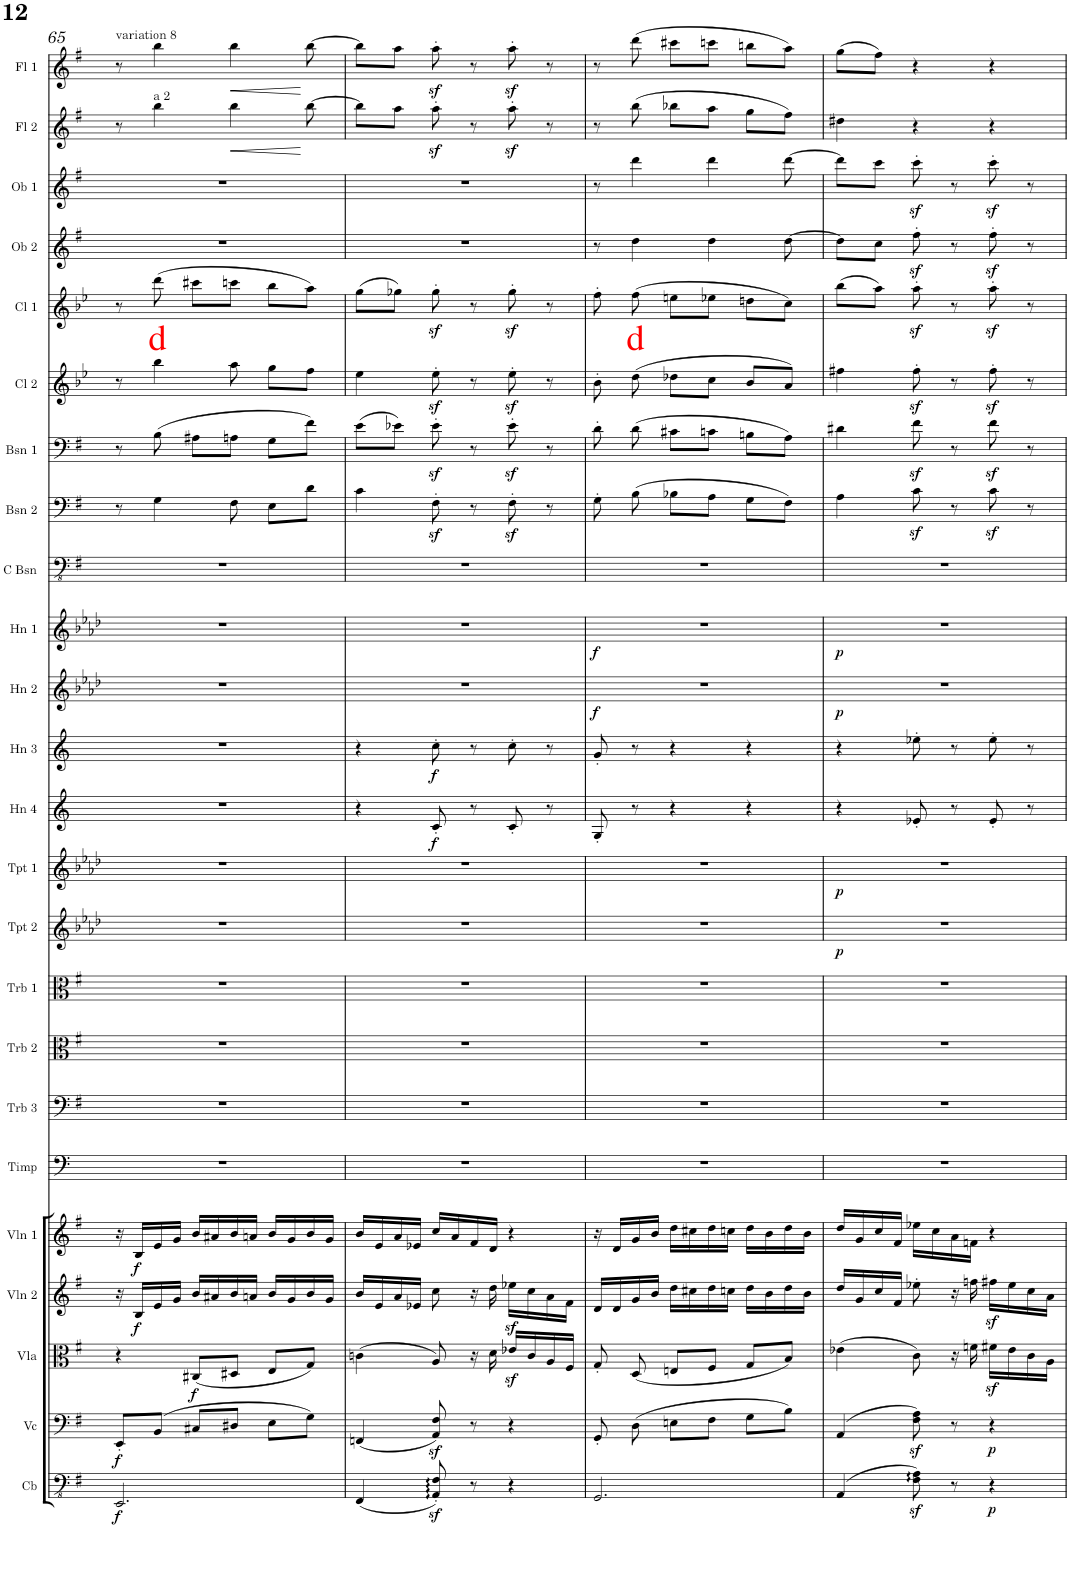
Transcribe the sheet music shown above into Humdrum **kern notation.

**kern	**dynam	**kern	**dynam	**kern	**dynam	**kern	**dynam	**kern	**dynam	**kern	**kern	**kern	**kern	**kern	**dynam	**kern	**dynam	**kern	**dynam	**kern	**dynam	**kern	**dynam	**kern	**dynam	**kern	**kern	**kern	**kern	**kern	**text	**kern	**kern	**kern	**dynam	**kern	**dynam
*part24	*part24	*part23	*part23	*part22	*part22	*part21	*part21	*part20	*part20	*part19	*part18	*part17	*part16	*part15	*part15	*part14	*part14	*part13	*part13	*part12	*part12	*part11	*part11	*part10	*part10	*part9	*part8	*part7	*part6	*part5	*part5	*part4	*part3	*part2	*part2	*part1	*part1
*staff24	*staff24	*staff23	*staff23	*staff22	*staff22	*staff21	*staff21	*staff20	*staff20	*staff19	*staff18	*staff17	*staff16	*staff15	*staff15	*staff14	*staff14	*staff13	*staff13	*staff12	*staff12	*staff11	*staff11	*staff10	*staff10	*staff9	*staff8	*staff7	*staff6	*staff5	*staff5	*staff4	*staff3	*staff2	*staff2	*staff1	*staff1
*I"Contrabass	*	*I"Violoncello	*	*I"Viola	*	*I"Violin 2	*	*I"Violin 1	*	*I"Timpani	*I"Trombone 3	*I"Trombone 2	*I"Trombone 1	*I"E Trumpet 2	*	*I"E Trumpet 1	*	*I"C Horn 4	*	*I"C Horn 3	*	*I"E Horn 2	*	*I"E Horn 1	*	*I"Contrabassoon	*I"Bassoon 2	*I"Bassoon 1	*I"A Clarinet 2	*I"A Clarinet 1	*	*I"Oboe 2	*I"Oboe 1	*I"Flute 2	*	*I"Flute 1	*
*I'Cb	*	*I'Vc	*	*I'Vla	*	*I'Vln 2	*	*I'Vln 1	*	*I'Timp	*I'Trb 3	*I'Trb 2	*I'Trb 1	*I'Tpt 2	*	*I'Tpt 1	*	*I'Hn 4	*	*I'Hn 3	*	*I'Hn 2	*	*I'Hn 1	*	*I'C Bsn	*I'Bsn 2	*I'Bsn 1	*I'Cl 2	*I'Cl 1	*	*I'Ob 2	*I'Ob 1	*I'Fl 2	*	*I'Fl 1	*
!!LO:PB:g=z
*clefFv4	*	*clefF4	*	*clefC3	*	*clefG2	*	*clefG2	*	*clefF4	*clefF4	*clefC3	*clefC3	*clefG2	*	*clefG2	*	*clefG2	*	*clefG2	*	*clefG2	*	*clefG2	*	*clefFv4	*clefF4	*clefF4	*clefG2	*clefG2	*	*clefG2	*clefG2	*clefG2	*	*clefG2	*
*Trd7c12	*	*	*	*	*	*	*	*	*	*	*	*	*	*Trd-2c-4	*	*Trd-2c-4	*	*Trd7c12	*	*Trd7c12	*	*Trd5c8	*	*Trd5c8	*	*	*	*	*Trd2c3	*Trd2c3	*	*	*	*	*	*	*
*k[f#]	*	*k[f#]	*	*k[f#]	*	*k[f#]	*	*k[f#]	*	*k[]	*k[f#]	*k[f#]	*k[f#]	*k[b-e-a-d-]	*	*k[b-e-a-d-]	*	*k[]	*	*k[]	*	*k[b-e-a-d-]	*	*k[b-e-a-d-]	*	*k[f#]	*k[f#]	*k[f#]	*k[b-e-]	*k[b-e-]	*	*k[f#]	*k[f#]	*k[f#]	*	*k[f#]	*
*M3/4	*	*M3/4	*	*M3/4	*	*M3/4	*	*M3/4	*	*M3/4	*M3/4	*M3/4	*M3/4	*M3/4	*	*M3/4	*	*M3/4	*	*M3/4	*	*M3/4	*	*M3/4	*	*M3/4	*M3/4	*M3/4	*M3/4	*M3/4	*	*M3/4	*M3/4	*M3/4	*	*M3/4	*
=65	=65	=65	=65	=65	=65	=65	=65	=65	=65	=65	=65	=65	=65	=65	=65	=65	=65	=65	=65	=65	=65	=65	=65	=65	=65	=65	=65	=65	=65	=65	=65	=65	=65	=65	=65	=65	=65
!	!	!	!	!	!	!	!	!	!	!	!	!	!	!	!	!	!	!	!	!	!	!	!	!	!	!	!	!	!	!	!	!	!	!	!	!LO:TX:a:t=variation 8	!
!	!LO:DY:b	!	!LO:DY:b	!	!	!	!	!	!	!	!	!	!	!	!	!	!	!	!	!	!	!	!	!	!	!	!	!	!	!	!	!	!	!	!	!	!
2.EEE/	f	8EE'/L	f	4r	.	16r	.	16r	.	2.r	2.r	2.r	2.r	2.r	.	2.r	.	2.r	.	2.r	.	2.r	.	2.r	.	2.r	8r	8r	8r	8r	.	2.r	2.r	8r	.	8r	.
!	!	!	!	!	!	!	!LO:DY:b	!	!LO:DY:b	!	!	!	!	!	!	!	!	!	!	!	!	!	!	!	!	!	!	!	!	!	!	!	!	!	!	!	!
.	.	.	.	.	.	16B/LL	f	16B/LL	f	.	.	.	.	.	.	.	.	.	.	.	.	.	.	.	.	.	.	.	.	.	.	.	.	.	.	.	.
!	!	!	!	!	!	!	!	!	!	!	!	!	!	!	!	!	!	!	!	!	!	!	!	!	!	!	!	!	!	!	!	!	!	!LO:TX:a:t=a 2	!	!	!
!	!	!	!	!	!	!	!	!	!	!	!	!	!	!	!	!	!	!	!	!	!	!	!	!	!	!	!	!	!	!	!LO:LY:b:color=#FF0000	!	!	!	!	!	!
.	.	(8BB/J	.	.	.	16e/	.	16e/	.	.	.	.	.	.	.	.	.	.	.	.	.	.	.	.	.	.	4G\	(8B\	4bb-\	(8ddd\	d	.	.	4bb\	.	4bb\	.
.	.	.	.	.	.	16g/JJ	.	16g/JJ	.	.	.	.	.	.	.	.	.	.	.	.	.	.	.	.	.	.	.	.	.	.	.	.	.	.	.	.	.
!	!	!	!	!	!LO:DY:b	!	!	!	!	!	!	!	!	!	!	!	!	!	!	!	!	!	!	!	!	!	!	!	!	!	!	!	!	!	!	!	!
.	.	8C#X/L	.	(8C#X/L	f	16b/LL	.	16b/LL	.	.	.	.	.	.	.	.	.	.	.	.	.	.	.	.	.	.	.	8A#X\L	.	8ccc#X\L	.	.	.	.	.	.	.
.	.	.	.	.	.	16a#X/	.	16a#X/	.	.	.	.	.	.	.	.	.	.	.	.	.	.	.	.	.	.	.	.	.	.	.	.	.	.	.	.	.
!	!	!	!	!	!	!	!	!	!	!	!	!	!	!	!	!	!	!	!	!	!	!	!	!	!	!	!	!	!	!	!	!	!	!	!LO:HP:b	!	!LO:HP:b
.	.	8D#X/J	.	8D#X/J	.	16b/	.	16b/	.	.	.	.	.	.	.	.	.	.	.	.	.	.	.	.	.	.	8F#\	8An\J	8aa\	8cccn\J	.	.	.	4bb\	<	4bb\	<
.	.	.	.	.	.	16an/JJ	.	16an/JJ	.	.	.	.	.	.	.	.	.	.	.	.	.	.	.	.	.	.	.	.	.	.	.	.	.	.	.	.	.
.	.	8E\L	.	8E/L	.	16b/LL	.	16b/LL	.	.	.	.	.	.	.	.	.	.	.	.	.	.	.	.	.	.	8E\L	8G\L	8gg\L	8bb-\L	.	.	.	.	.	.	.
.	.	.	.	.	.	16g/	.	16g/	.	.	.	.	.	.	.	.	.	.	.	.	.	.	.	.	.	.	.	.	.	.	.	.	.	.	.	.	.
.	.	8G\J)	.	8G/J)	.	16b/	.	16b/	.	.	.	.	.	.	.	.	.	.	.	.	.	.	.	.	.	.	8d\J	8f#\J)	8ff\J	8aa\J)	.	.	.	[8bb\	[	[8bb\	[
.	.	.	.	.	.	16g/JJ	.	16g/JJ	.	.	.	.	.	.	.	.	.	.	.	.	.	.	.	.	.	.	.	.	.	.	.	.	.	.	.	.	.
=66	=66	=66	=66	=66	=66	=66	=66	=66	=66	=66	=66	=66	=66	=66	=66	=66	=66	=66	=66	=66	=66	=66	=66	=66	=66	=66	=66	=66	=66	=66	=66	=66	=66	=66	=66	=66	=66
(4FFF#/	.	(4FFn/	.	(4cn\	.	16b/LL	.	16b/LL	.	2.r	2.r	2.r	2.r	2.r	.	2.r	.	4r	.	4r	.	2.r	.	2.r	.	2.r	4c\	(8e\L	4ee-\	(8gg\L	.	2.r	2.r	8bb\L]	.	8bb\L]	.
.	.	.	.	.	.	16e/	.	16e/	.	.	.	.	.	.	.	.	.	.	.	.	.	.	.	.	.	.	.	.	.	.	.	.	.	.	.	.	.
.	.	.	.	.	.	16a/	.	16a/	.	.	.	.	.	.	.	.	.	.	.	.	.	.	.	.	.	.	.	8e-X\J)	.	8gg-X\J)	.	.	.	8aa\J	.	8aa\J	.
.	.	.	.	.	.	16e-X/JJ	.	16e-X/JJ	.	.	.	.	.	.	.	.	.	.	.	.	.	.	.	.	.	.	.	.	.	.	.	.	.	.	.	.	.
!	!	!	!	!	!	!	!	!	!	!	!	!	!	!	!	!	!	!	!LO:DY:b	!	!LO:DY:b	!	!	!	!	!	!	!	!	!	!	!	!	!	!	!	!
8AAA/z<' 8FF#/z<')	.	8AA/z< 8F#/z<)	.	8A/)	.	8cc\	.	16cc/LL	.	.	.	.	.	.	.	.	.	8c'/	f	8cc'\	f	.	.	.	.	.	8F#z<'\	8e-z<'\	8ee-z<'\	8gg-z<'\	.	.	.	8aaz<'\	.	8aaz<'\	.
.	.	.	.	.	.	.	.	16a/	.	.	.	.	.	.	.	.	.	.	.	.	.	.	.	.	.	.	.	.	.	.	.	.	.	.	.	.	.
8r	.	8r	.	16r	.	16r	.	16f#/	.	.	.	.	.	.	.	.	.	8r	.	8r	.	.	.	.	.	.	8r	8r	8r	8r	.	.	.	8r	.	8r	.
.	.	.	.	16d\	.	16dd\	.	16d/JJ	.	.	.	.	.	.	.	.	.	.	.	.	.	.	.	.	.	.	.	.	.	.	.	.	.	.	.	.	.
4r	.	4r	.	16e-Xz</LL	.	16ee-Xz<\LL	.	4r	.	.	.	.	.	.	.	.	.	8c'/	.	8cc'\	.	.	.	.	.	.	8F#z<'\	8e-z<'\	8ee-z<'\	8gg-z<'\	.	.	.	8aaz<'\	.	8aaz<'\	.
.	.	.	.	16c/	.	16cc\	.	.	.	.	.	.	.	.	.	.	.	.	.	.	.	.	.	.	.	.	.	.	.	.	.	.	.	.	.	.	.
.	.	.	.	16A/	.	16a\	.	.	.	.	.	.	.	.	.	.	.	8r	.	8r	.	.	.	.	.	.	8r	8r	8r	8r	.	.	.	8r	.	8r	.
.	.	.	.	16F#/JJ	.	16f#\JJ	.	.	.	.	.	.	.	.	.	.	.	.	.	.	.	.	.	.	.	.	.	.	.	.	.	.	.	.	.	.	.
=67	=67	=67	=67	=67	=67	=67	=67	=67	=67	=67	=67	=67	=67	=67	=67	=67	=67	=67	=67	=67	=67	=67	=67	=67	=67	=67	=67	=67	=67	=67	=67	=67	=67	=67	=67	=67	=67
!	!	!	!	!	!	!	!	!	!	!	!	!	!	!	!	!	!	!	!	!	!	!	!LO:DY:b	!	!LO:DY:b	!	!	!	!	!	!	!	!	!	!	!	!
2.GGG/	.	8GG'/	.	8G'/	.	16d/LL	.	16r	.	2.r	2.r	2.r	2.r	2.r	.	2.r	.	8G'/	.	8g'/	.	2.r	f	2.r	f	2.r	8G'\	8d'\	8b-'\	8ff'\	.	8r	8r	8r	.	8r	.
.	.	.	.	.	.	16d/	.	16d/LL	.	.	.	.	.	.	.	.	.	.	.	.	.	.	.	.	.	.	.	.	.	.	.	.	.	.	.	.	.
!	!	!	!	!	!	!	!	!	!	!	!	!	!	!	!	!	!	!	!	!	!	!	!	!	!	!	!	!	!	!	!LO:LY:b:color=#FF0000	!	!	!	!	!	!
.	.	(8D\	.	(8D/	.	16g/	.	16g/	.	.	.	.	.	.	.	.	.	8r	.	8r	.	.	.	.	.	.	(8B\	(8d\	(8dd\	(8ff\	d	4dd\	4ddd\	(8bb\	.	(8ddd\	.
.	.	.	.	.	.	16b/JJ	.	16b/JJ	.	.	.	.	.	.	.	.	.	.	.	.	.	.	.	.	.	.	.	.	.	.	.	.	.	.	.	.	.
.	.	8En\L	.	8En/L	.	16dd\LL	.	16dd\LL	.	.	.	.	.	.	.	.	.	4r	.	4r	.	.	.	.	.	.	8B-X\L	8c#X\L	8dd-X\L	8een\L	.	.	.	8bb-X\L	.	8ccc#X\L	.
.	.	.	.	.	.	16cc#X\	.	16cc#X\	.	.	.	.	.	.	.	.	.	.	.	.	.	.	.	.	.	.	.	.	.	.	.	.	.	.	.	.	.
.	.	8F#\J	.	8F#/J	.	16dd\	.	16dd\	.	.	.	.	.	.	.	.	.	.	.	.	.	.	.	.	.	.	8A\J	8cn\J	8cc\J	8ee-X\J	.	4dd\	4ddd\	8aa\J	.	8cccn\J	.
.	.	.	.	.	.	16ccn\JJ	.	16ccn\JJ	.	.	.	.	.	.	.	.	.	.	.	.	.	.	.	.	.	.	.	.	.	.	.	.	.	.	.	.	.
.	.	8G\L	.	8G/L	.	16dd\LL	.	16dd\LL	.	.	.	.	.	.	.	.	.	4r	.	4r	.	.	.	.	.	.	8G\L	8Bn\L	8b-/L	8ddn\L	.	.	.	8gg\L	.	8bbn\L	.
.	.	.	.	.	.	16b\	.	16b\	.	.	.	.	.	.	.	.	.	.	.	.	.	.	.	.	.	.	.	.	.	.	.	.	.	.	.	.	.
.	.	8B\J)	.	8B/J)	.	16dd\	.	16dd\	.	.	.	.	.	.	.	.	.	.	.	.	.	.	.	.	.	.	8F#\J)	8A\J)	8a/J)	8cc\J)	.	[8dd\	[8ddd\	8ff#\J)	.	8aa\J)	.
.	.	.	.	.	.	16b\JJ	.	16b\JJ	.	.	.	.	.	.	.	.	.	.	.	.	.	.	.	.	.	.	.	.	.	.	.	.	.	.	.	.	.
=68	=68	=68	=68	=68	=68	=68	=68	=68	=68	=68	=68	=68	=68	=68	=68	=68	=68	=68	=68	=68	=68	=68	=68	=68	=68	=68	=68	=68	=68	=68	=68	=68	=68	=68	=68	=68	=68
!	!	!	!	!	!	!	!	!	!	!	!	!	!	!	!LO:DY:b	!	!LO:DY:b	!	!	!	!	!	!LO:DY:b	!	!LO:DY:b	!	!	!	!	!	!	!	!	!	!	!	!
(4AAA/	.	(4AA/	.	(4e-X\	.	16dd/LL	.	16dd/LL	.	2.r	2.r	2.r	2.r	2.r	p	2.r	p	4r	.	4r	.	2.r	p	2.r	p	2.r	4A\	4d#X\	4ff#X\	(8bb-\L	.	8dd\L]	8ddd\L]	4dd#X\	.	(8gg\L	.
.	.	.	.	.	.	16g/	.	16g/	.	.	.	.	.	.	.	.	.	.	.	.	.	.	.	.	.	.	.	.	.	.	.	.	.	.	.	.	.
.	.	.	.	.	.	16cc/	.	16cc/	.	.	.	.	.	.	.	.	.	.	.	.	.	.	.	.	.	.	.	.	.	8aa\J)	.	8cc\J	8ccc\J	.	.	8ff#\J)	.
.	.	.	.	.	.	16f#/JJ	.	16f#/JJ	.	.	.	.	.	.	.	.	.	.	.	.	.	.	.	.	.	.	.	.	.	.	.	.	.	.	.	.	.
8FF#\z< 8AA\z<)	.	8F#\z< 8A\z<)	.	8c\)	.	8ee-X'\	.	16ee-X\LL	.	.	.	.	.	.	.	.	.	8e-X'/	.	8ee-X'\	.	.	.	.	.	.	8cz<\	8f#z<\	8ff#z<'\	8aaz<'\	.	8ff#z<'\	8cccz<'\	4r	.	4r	.
.	.	.	.	.	.	.	.	16cc\	.	.	.	.	.	.	.	.	.	.	.	.	.	.	.	.	.	.	.	.	.	.	.	.	.	.	.	.	.
8r	.	8r	.	16r	.	16r	.	16a\	.	.	.	.	.	.	.	.	.	8r	.	8r	.	.	.	.	.	.	8r	8r	8r	8r	.	8r	8r	.	.	.	.
.	.	.	.	16fn\	.	16ffn\	.	16fn\JJ	.	.	.	.	.	.	.	.	.	.	.	.	.	.	.	.	.	.	.	.	.	.	.	.	.	.	.	.	.
!	!LO:DY:b	!	!LO:DY:b	!	!	!	!	!	!	!	!	!	!	!	!	!	!	!	!	!	!	!	!	!	!	!	!	!	!	!	!	!	!	!	!	!	!
4r	p	4r	p	16f#Xz<\LL	.	16ff#Xz<\LL	.	4r	.	.	.	.	.	.	.	.	.	8e-'/	.	8ee-'\	.	.	.	.	.	.	8cz<\	8f#z<\	8ff#z<'\	8aaz<'\	.	8ff#z<'\	8cccz<'\	4r	.	4r	.
.	.	.	.	16e-\	.	16ee-\	.	.	.	.	.	.	.	.	.	.	.	.	.	.	.	.	.	.	.	.	.	.	.	.	.	.	.	.	.	.	.
.	.	.	.	16c\	.	16cc\	.	.	.	.	.	.	.	.	.	.	.	8r	.	8r	.	.	.	.	.	.	8r	8r	8r	8r	.	8r	8r	.	.	.	.
.	.	.	.	16A\JJ	.	16a\JJ	.	.	.	.	.	.	.	.	.	.	.	.	.	.	.	.	.	.	.	.	.	.	.	.	.	.	.	.	.	.	.
=	=	=	=	=	=	=	=	=	=	=	=	=	=	=	=	=	=	=	=	=	=	=	=	=	=	=	=	=	=	=	=	=	=	=	=	=	=
*-	*-	*-	*-	*-	*-	*-	*-	*-	*-	*-	*-	*-	*-	*-	*-	*-	*-	*-	*-	*-	*-	*-	*-	*-	*-	*-	*-	*-	*-	*-	*-	*-	*-	*-	*-	*-	*-
